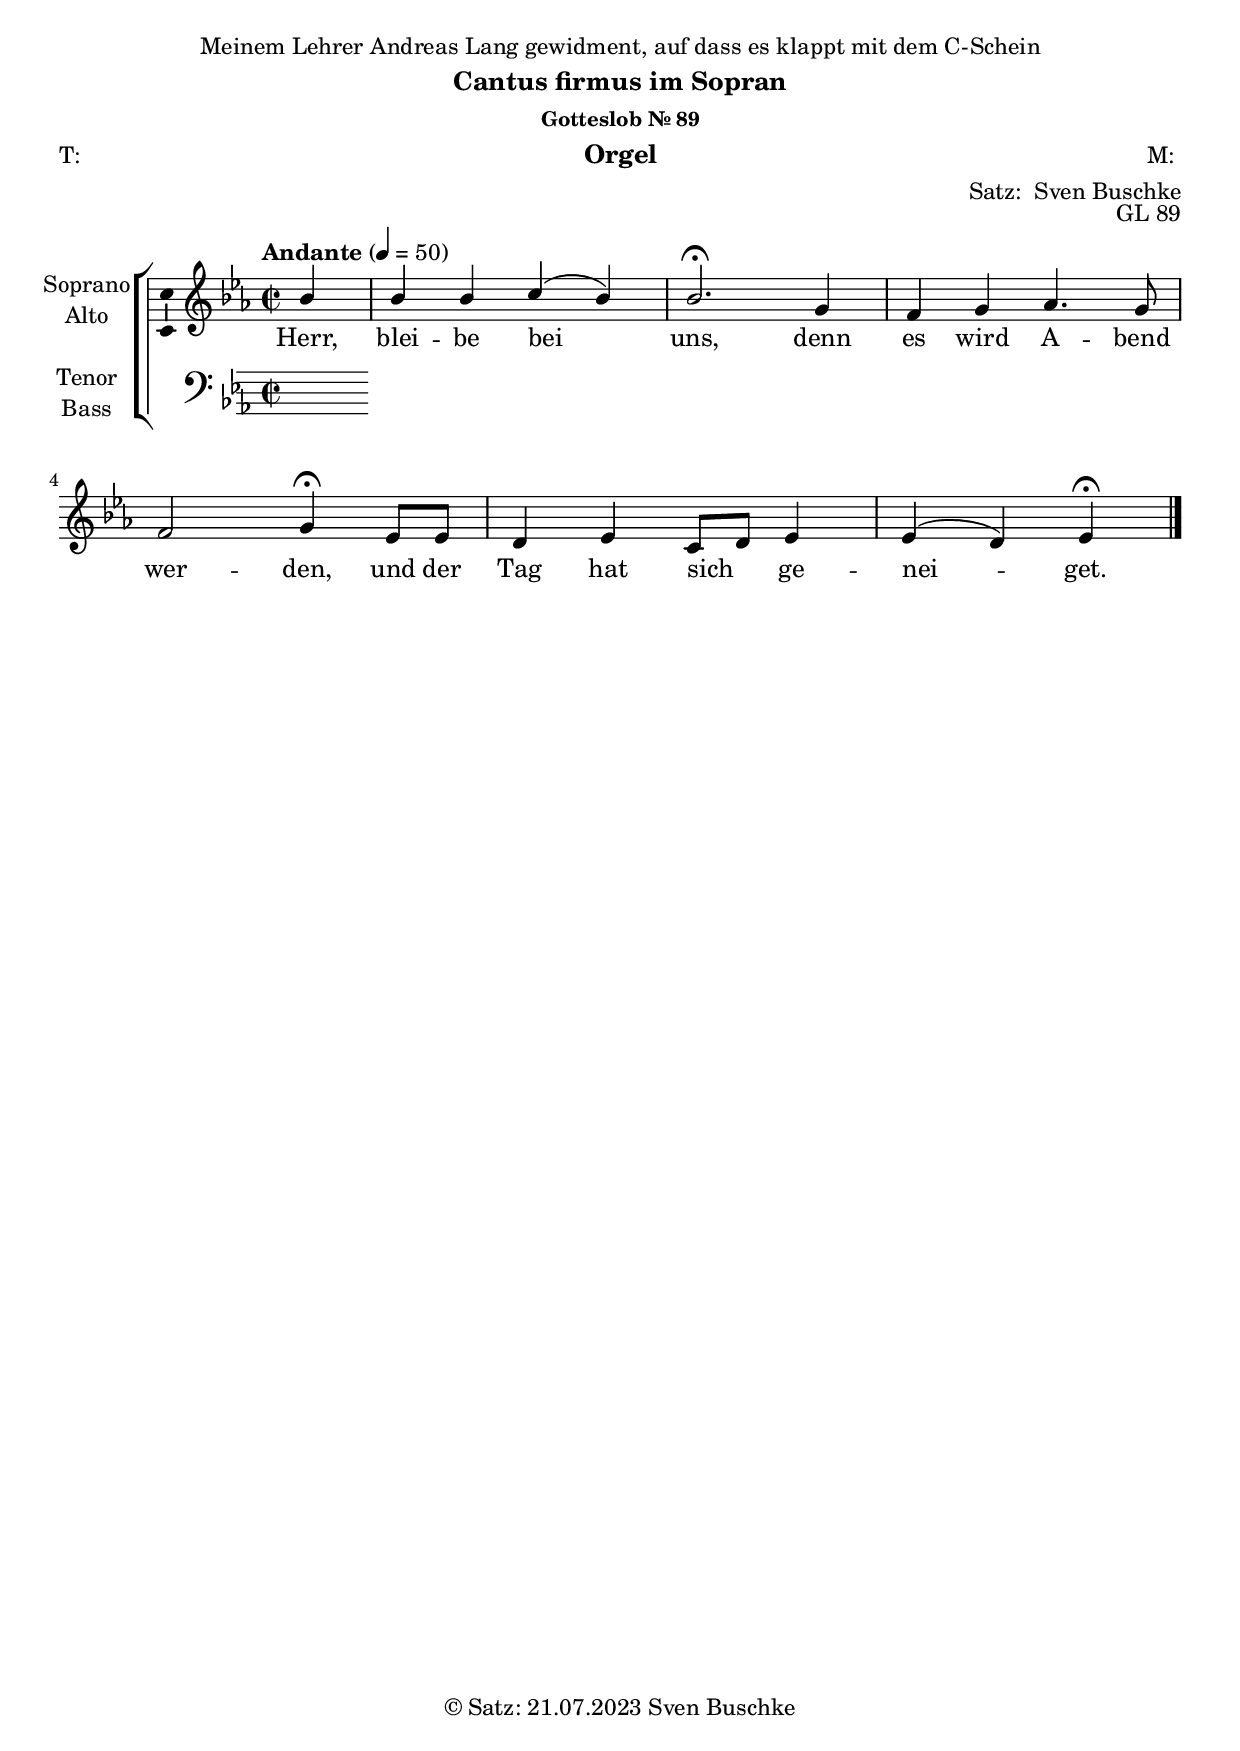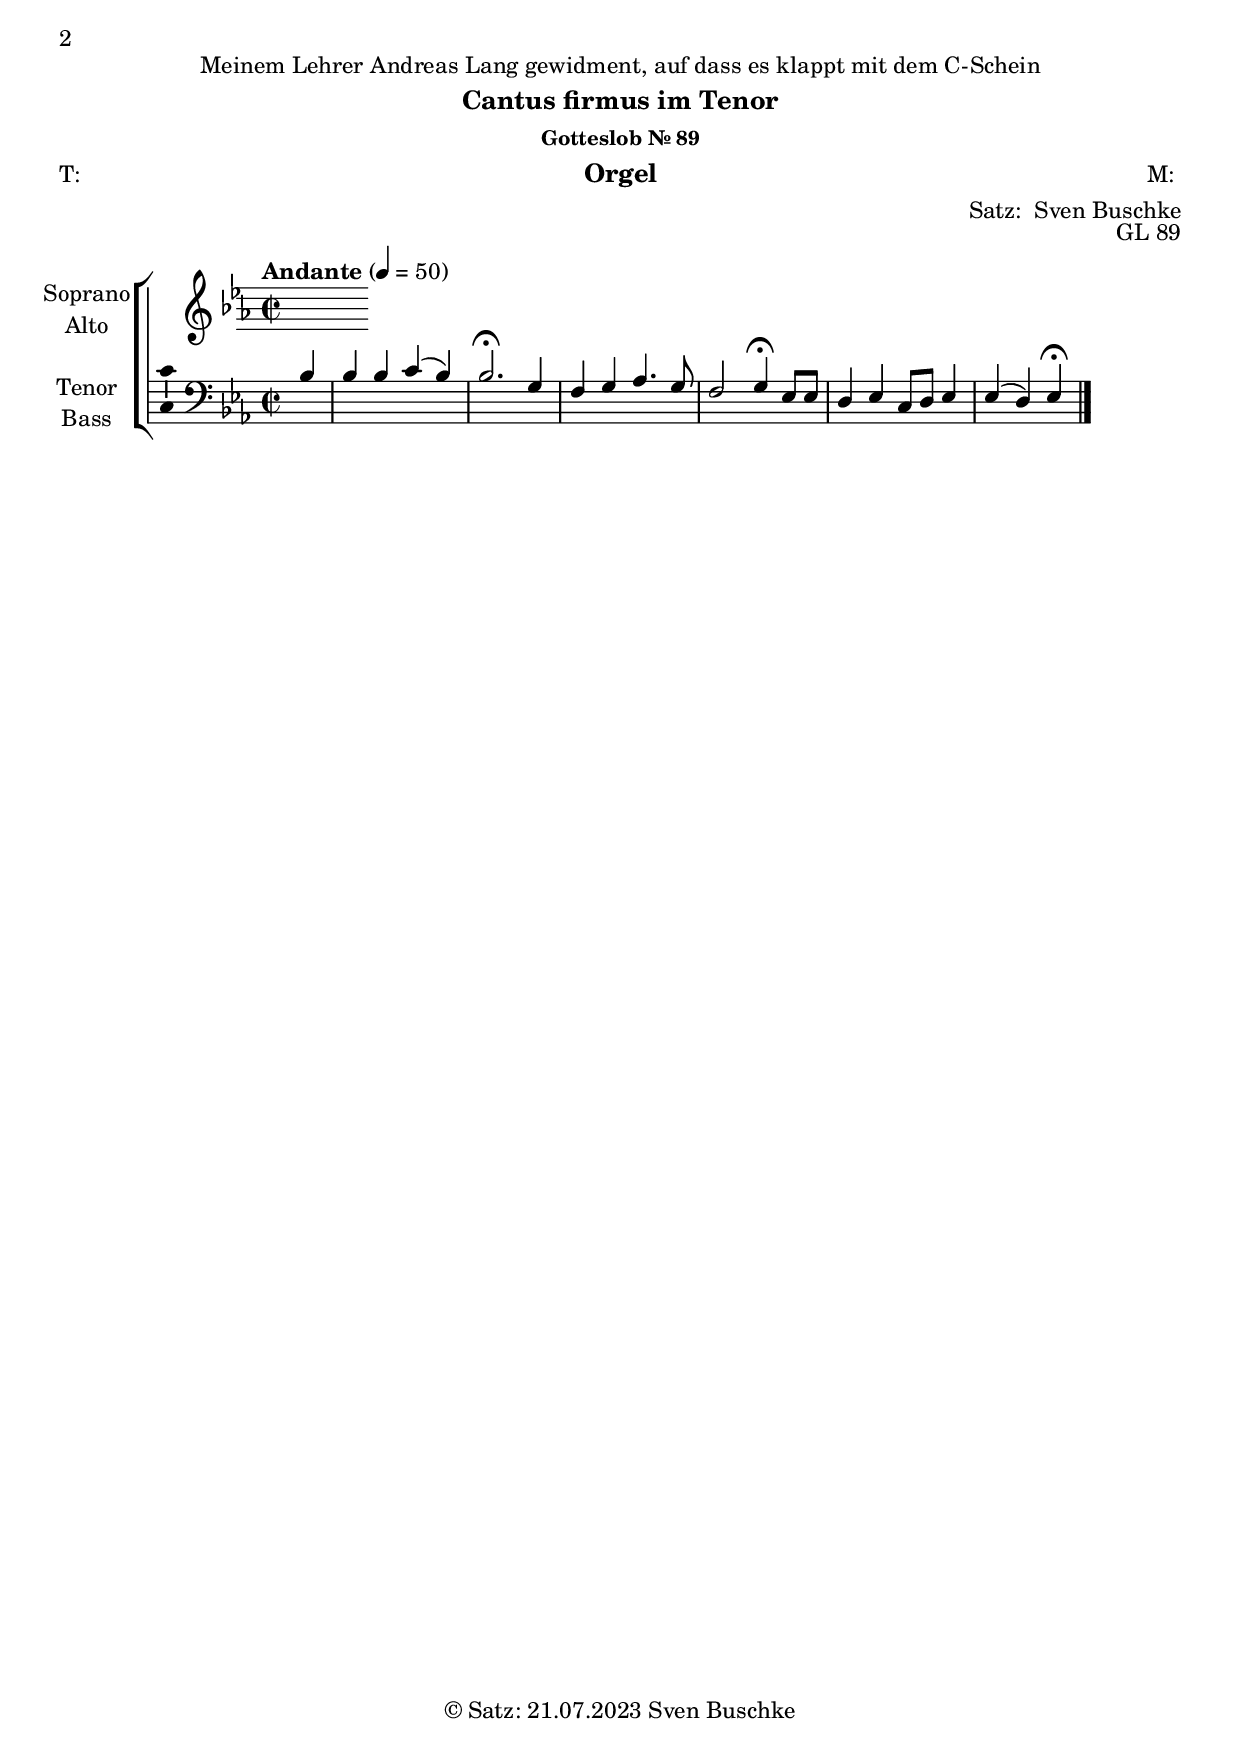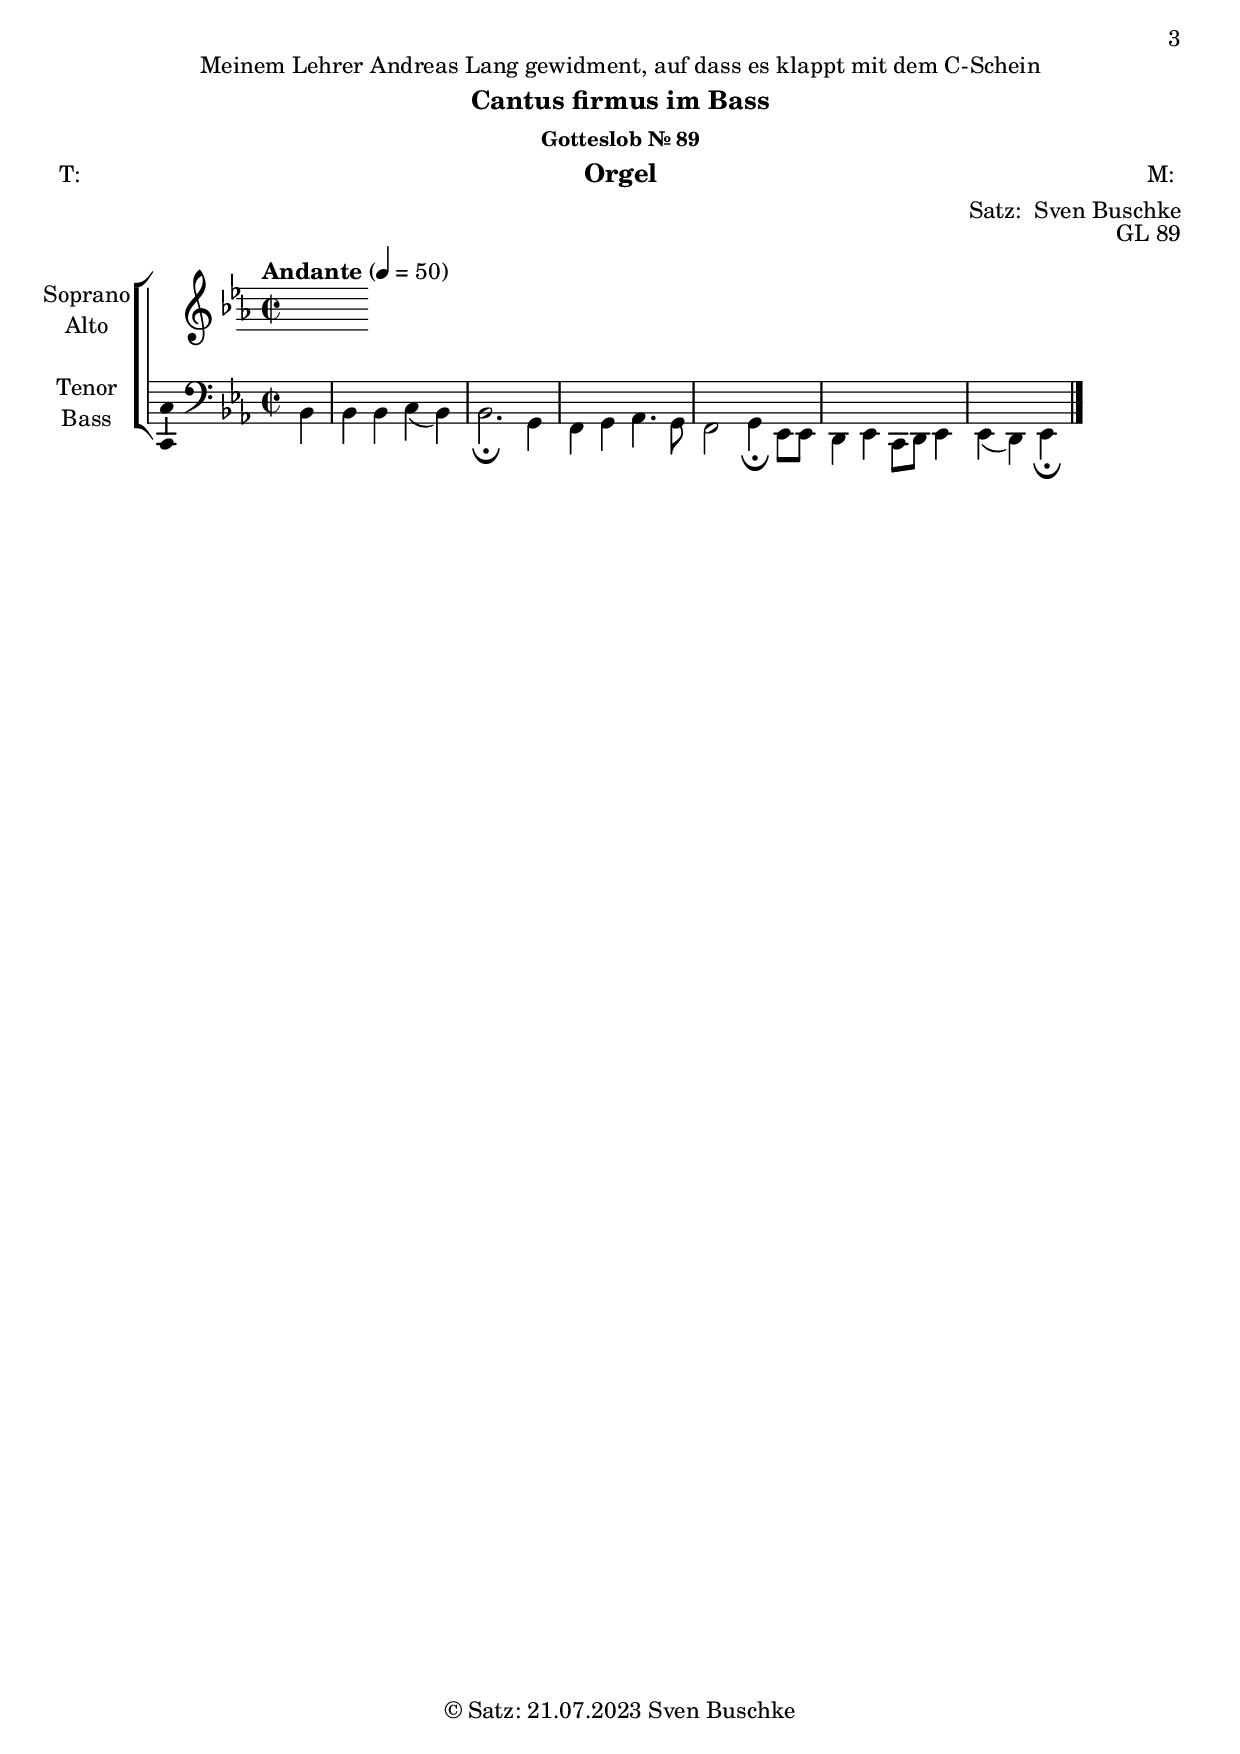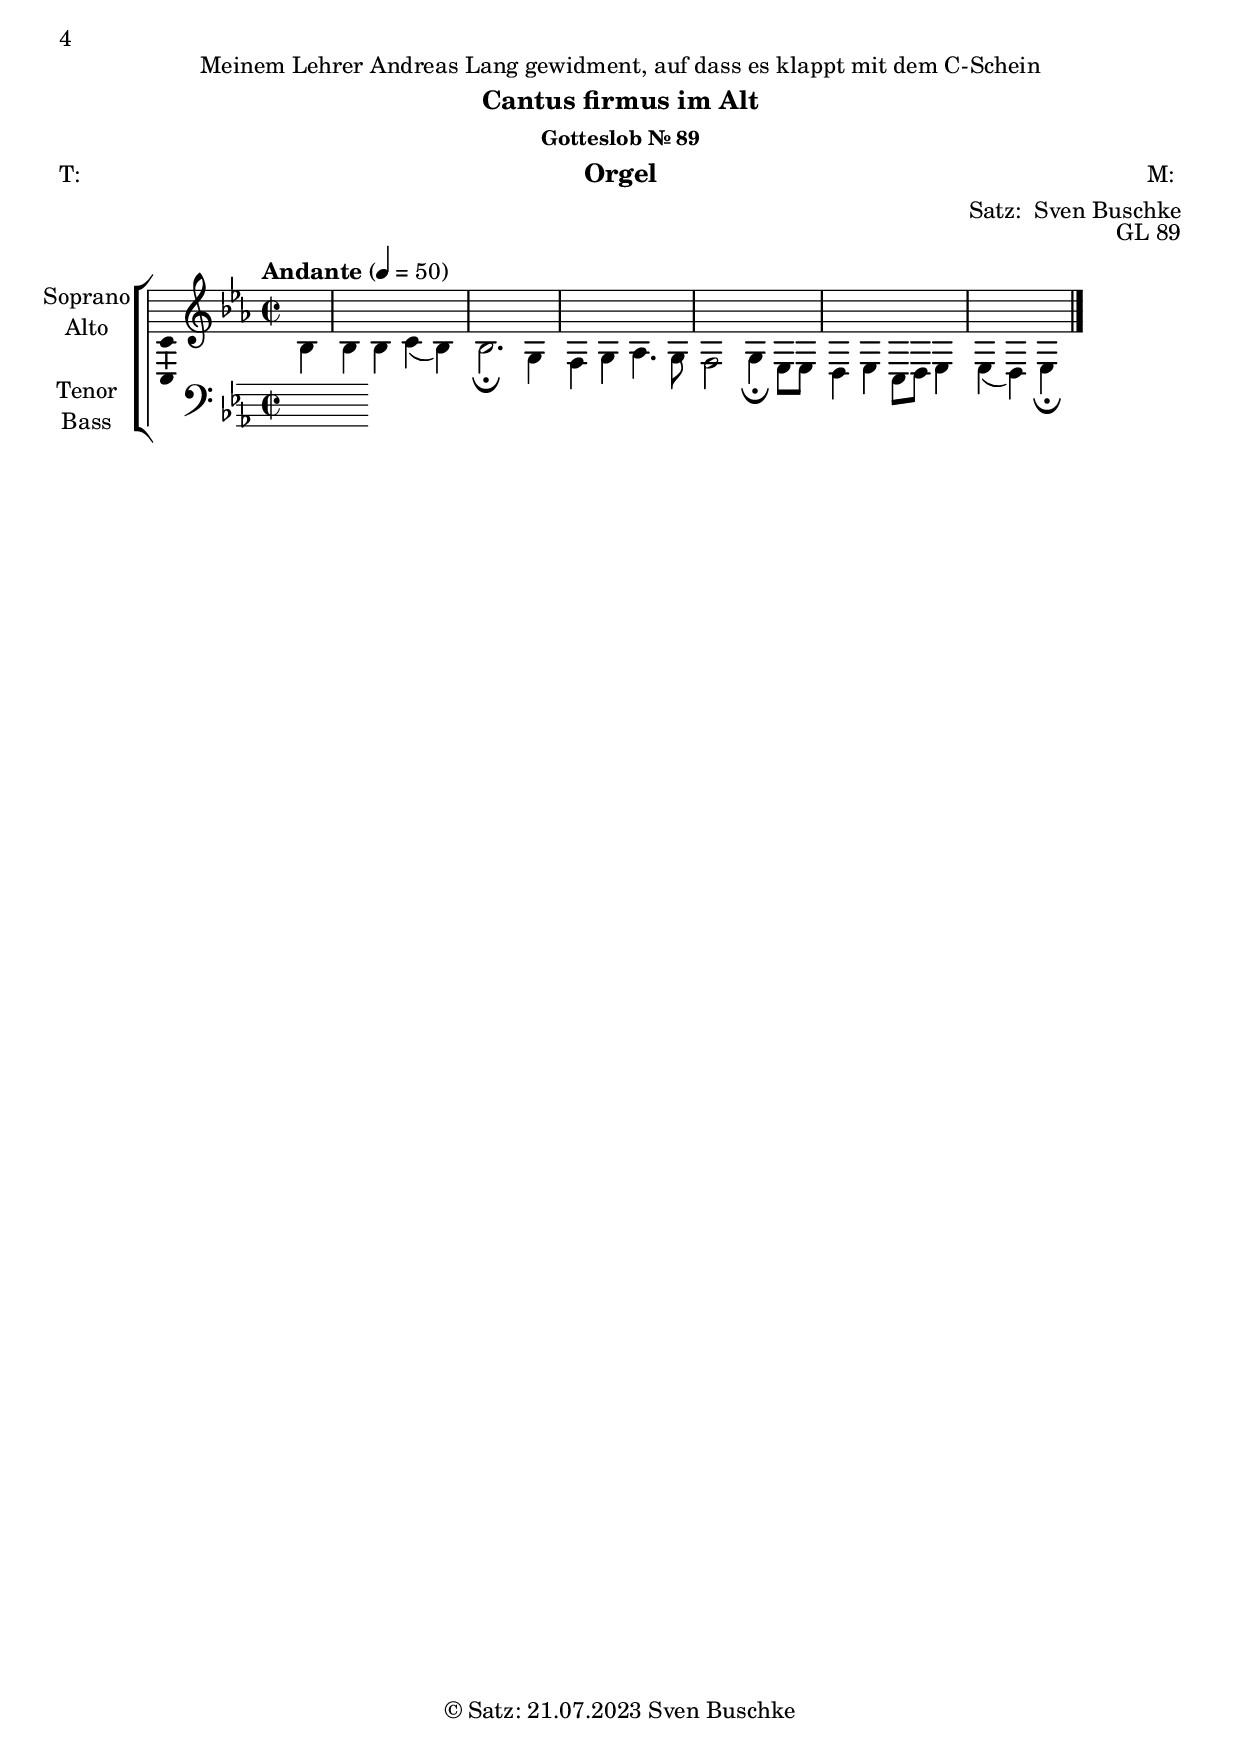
\version "2.24.1"
\language "english"

\include "predefined-guitar-fretboards.ly"

\header {
  dedication = "Meinem Lehrer Andreas Lang gewidment, auf dass es klappt mit dem C-Schein"
  title = ""
  subsubtitle = "Gotteslob Nr. 89"
  instrument = "Orgel"
  composer = "M: "
  arranger = \markup { "Satz: " \with-url #"https://buschke.com" "Sven Buschke" }
  poet = "T: "
  meter = ""
  piece = ""
  opus = "GL 89"
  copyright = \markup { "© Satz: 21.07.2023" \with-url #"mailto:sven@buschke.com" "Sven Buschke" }
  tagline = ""
}

global = {
  \key ef \major
  \time 2/2
  \tempo "Andante" 4=50
}

scoreASoprano = \relative c'' {
  \global
  % Music follows here.
  \partial 4
  bf
  bf bf c(bf) bf2.\fermata
  g4 f g af4. g8 f2 g4\fermata
  ef8 ef d4 ef c8 d ef4 ef(d) ef\fermata
  \bar "|."
}

scoreAAlto = \relative c' {
  \global
  % Music follows here.
  
}

scoreATenor = \relative c' {
  \global
  % Music follows here.
  
}

scoreABass = \relative c {
  \global
  % Music follows here.
  
}

scoreAVerse = \lyricmode {
  % Lyrics follow here.
  Herr, blei -- be bei uns,
  denn es wird A -- bend wer -- den,
  und der Tag hat sich _ ge -- nei -- get. 
}

scoreAChordNames = \chordmode {
  \global
  \germanChords
  % Chords follow here.
  
}

scoreAFigBass = \figuremode {
  \global
  % Figures follow here.
  
}

scoreAChoirPart = \new ChoirStaff <<
  \new Staff \with {
    midiInstrument = "choir aahs"
    instrumentName = \markup \center-column { "Soprano" "Alto" }
  } <<
    \new Voice = "soprano" \with {
      \consists "Ambitus_engraver"
    } { \voiceOne \scoreASoprano }
    \new Voice = "alto" \with {
      \consists "Ambitus_engraver"
      \override Ambitus #'X-offset = #2.0
    } { \voiceTwo \scoreAAlto }
  >>
  \new Lyrics \with {
    \override VerticalAxisGroup #'staff-affinity = #CENTER
  } \lyricsto "soprano" \scoreAVerse
  \new Staff \with {
    midiInstrument = "choir aahs"
    instrumentName = \markup \center-column { "Tenor" "Bass" }
  } <<
    \clef bass
    \new Voice = "tenor" \with {
      \consists "Ambitus_engraver"
    } { \voiceOne \scoreATenor }
    \new Voice = "bass" \with {
      \consists "Ambitus_engraver"
      \override Ambitus #'X-offset = #2.0
    } { \voiceTwo \scoreABass }
  >>
>>

scoreAChordsPart = <<
  \new ChordNames \scoreAChordNames
%   \scoreAChordNames
%   \new FretBoards \scoreAChordNames
>>

scoreABassFiguresPart = \new FiguredBass \with {
  useBassFigureExtenders = ##t
} \scoreAFigBass

\bookpart {
  \header {
      subtitle = "Cantus firmus im Sopran"
  }
  \score {
    <<
      \scoreAChoirPart
      \scoreAChordsPart
      \scoreABassFiguresPart
    >>
    \layout { }
    \midi {
      \tempo 4=100
    }
  }
}

scoreBSoprano = \relative c'' {
  \global
  % Music follows here.
  
}

scoreBAlto = \relative c' {
  \global
  % Music follows here.
  
}

scoreBTenor = \relative c' {
  \global
  % Music follows here.
  \partial 4
  bf
  bf bf c(bf) bf2.\fermata
  g4 f g af4. g8 f2 g4\fermata
  ef8 ef d4 ef c8 d ef4 ef(d) ef\fermata
  \bar "|."  
}

scoreBBass = \relative c {
  \global
  % Music follows here.
  
}

scoreBVerse = \lyricmode {
  % Lyrics follow here.
  \scoreAVerse  
}

scoreBChordNames = \chordmode {
  \global
  \germanChords
  % Chords follow here.
  
}

scoreBFigBass = \figuremode {
  \global
  % Figures follow here.
  
}

scoreBChoirPart = \new ChoirStaff <<
  \new Staff \with {
    midiInstrument = "choir aahs"
    instrumentName = \markup \center-column { "Soprano" "Alto" }
  } <<
    \new Voice = "soprano" \with {
      \consists "Ambitus_engraver"
    } { \voiceOne \scoreBSoprano }
    \new Voice = "alto" \with {
      \consists "Ambitus_engraver"
      \override Ambitus #'X-offset = #2.0
    } { \voiceTwo \scoreBAlto }
  >>
  \new Lyrics \with {
    \override VerticalAxisGroup #'staff-affinity = #CENTER
  } \lyricsto "soprano" \scoreBVerse
  \new Staff \with {
    midiInstrument = "choir aahs"
    instrumentName = \markup \center-column { "Tenor" "Bass" }
  } <<
    \clef bass
    \new Voice = "tenor" \with {
      \consists "Ambitus_engraver"
    } { \voiceOne \scoreBTenor }
    \new Voice = "bass" \with {
      \consists "Ambitus_engraver"
      \override Ambitus #'X-offset = #2.0
    } { \voiceTwo \scoreBBass }
  >>
>>

scoreBChordsPart = <<
  \new ChordNames \scoreBChordNames
%   \scoreBChordNames
%   \new FretBoards \scoreBChordNames
>>

scoreBBassFiguresPart = \new FiguredBass \with {
  useBassFigureExtenders = ##t
} \scoreBFigBass

\bookpart {
  \header {
      subtitle = "Cantus firmus im Tenor"
  }
  \score {
    <<
      \scoreBChoirPart
      \scoreBChordsPart
      \scoreBBassFiguresPart
    >>
    \layout { }
    \midi {
      \tempo 4=100
    }
  }
}

scoreCSoprano = \relative c'' {
  \global
  % Music follows here.
  
}

scoreCAlto = \relative c' {
  \global
  % Music follows here.
  
}

scoreCTenor = \relative c' {
  \global
  % Music follows here.
  
}

scoreCBass = \relative c {
  \global
  % Music follows here.
  \partial 4
  bf
  bf bf c(bf) bf2.\fermata
  g4 f g af4. g8 f2 g4\fermata
  ef8 ef d4 ef c8 d ef4 ef(d) ef\fermata
  \bar "|."  
}

scoreCVerse = \lyricmode {
  % Lyrics follow here.
  \scoreAVerse
}

scoreCChordNames = \chordmode {
  \global
  \germanChords
  % Chords follow here.
  
}

scoreCFigBass = \figuremode {
  \global
  % Figures follow here.
  
}

scoreCChoirPart = \new ChoirStaff <<
  \new Staff \with {
    midiInstrument = "choir aahs"
    instrumentName = \markup \center-column { "Soprano" "Alto" }
  } <<
    \new Voice = "soprano" \with {
      \consists "Ambitus_engraver"
    } { \voiceOne \scoreCSoprano }
    \new Voice = "alto" \with {
      \consists "Ambitus_engraver"
      \override Ambitus #'X-offset = #2.0
    } { \voiceTwo \scoreCAlto }
  >>
  \new Lyrics \with {
    \override VerticalAxisGroup #'staff-affinity = #CENTER
  } \lyricsto "soprano" \scoreCVerse
  \new Staff \with {
    midiInstrument = "choir aahs"
    instrumentName = \markup \center-column { "Tenor" "Bass" }
  } <<
    \clef bass
    \new Voice = "tenor" \with {
      \consists "Ambitus_engraver"
    } { \voiceOne \scoreCTenor }
    \new Voice = "bass" \with {
      \consists "Ambitus_engraver"
      \override Ambitus #'X-offset = #2.0
    } { \voiceTwo \scoreCBass }
  >>
>>

scoreCChordsPart = <<
  \new ChordNames \scoreCChordNames
%   \scoreCChordNames
%   \new FretBoards \scoreCChordNames
>>

scoreCBassFiguresPart = \new FiguredBass \with {
  useBassFigureExtenders = ##t
} \scoreCFigBass

\bookpart {
  \header {
      subtitle = "Cantus firmus im Bass"
  }
  \score {
    <<
      \scoreCChoirPart
      \scoreCChordsPart
      \scoreCBassFiguresPart
    >>
    \layout { }
    \midi {
      \tempo 4=100
    }
  }
}

scoreDSoprano = \relative c'' {
  \global
  % Music follows here.
  
}

scoreDAlto = \relative c' {
  \global
  % Music follows here.
  \partial 4
  bf
  bf bf c(bf) bf2.\fermata
  g4 f g af4. g8 f2 g4\fermata
  ef8 ef d4 ef c8 d ef4 ef(d) ef\fermata
  \bar "|."  
}

scoreDTenor = \relative c' {
  \global
  % Music follows here.
  
}

scoreDBass = \relative c {
  \global
  % Music follows here.
  
}

scoreDVerse = \lyricmode {
  % Lyrics follow here.
  \scoreAVerse  
}

scoreDChordNames = \chordmode {
  \global
  \germanChords
  % Chords follow here.
  
}

scoreDFigBass = \figuremode {
  \global
  % Figures follow here.
  
}

scoreDChoirPart = \new ChoirStaff <<
  \new Staff \with {
    midiInstrument = "choir aahs"
    instrumentName = \markup \center-column { "Soprano" "Alto" }
  } <<
    \new Voice = "soprano" \with {
      \consists "Ambitus_engraver"
    } { \voiceOne \scoreDSoprano }
    \new Voice = "alto" \with {
      \consists "Ambitus_engraver"
      \override Ambitus #'X-offset = #2.0
    } { \voiceTwo \scoreDAlto }
  >>
  \new Lyrics \with {
    \override VerticalAxisGroup #'staff-affinity = #CENTER
  } \lyricsto "soprano" \scoreDVerse
  \new Staff \with {
    midiInstrument = "choir aahs"
    instrumentName = \markup \center-column { "Tenor" "Bass" }
  } <<
    \clef bass
    \new Voice = "tenor" \with {
      \consists "Ambitus_engraver"
    } { \voiceOne \scoreDTenor }
    \new Voice = "bass" \with {
      \consists "Ambitus_engraver"
      \override Ambitus #'X-offset = #2.0
    } { \voiceTwo \scoreDBass }
  >>
>>

scoreDChordsPart = <<
  \new ChordNames \scoreDChordNames
%   \scoreDChordNames
%   \new FretBoards \scoreDChordNames
>>

scoreDBassFiguresPart = \new FiguredBass \with {
  useBassFigureExtenders = ##t
} \scoreDFigBass

\bookpart {
  \header {
      subtitle = "Cantus firmus im Alt"
  }
  \score {
    <<
      \scoreDChoirPart
      \scoreDChordsPart
      \scoreDBassFiguresPart
    >>
    \layout { }
    \midi {
      \tempo 4=100
    }
  }
}